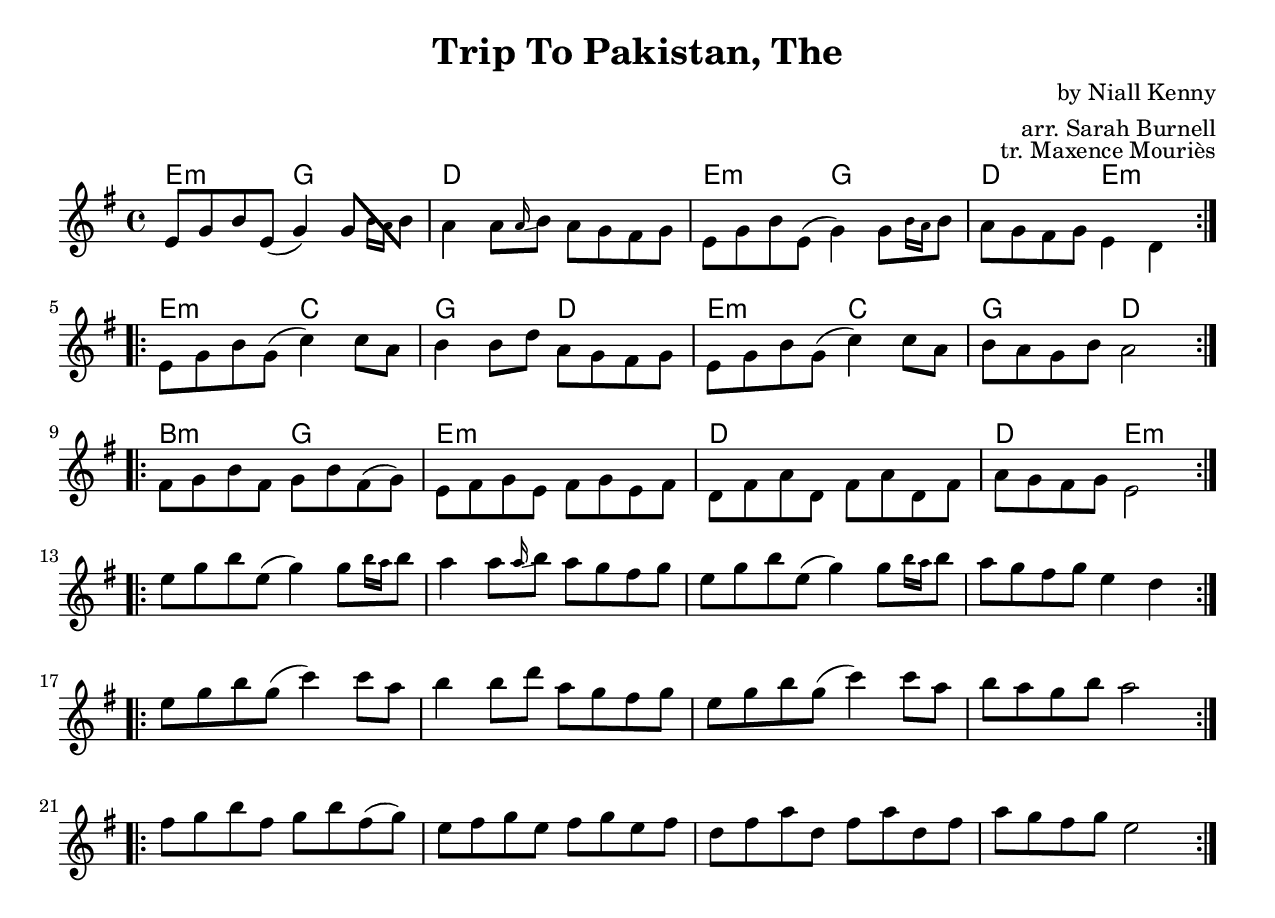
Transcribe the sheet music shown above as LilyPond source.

%\version "2.12"
\include "english.ly"
\header {
	title     = "Trip To Pakistan, The"
	%composer  =  \markup \right-align {"by Niall Kenny" 		\fontsize #-3 "arr. Sarah Burnell" 		\fontsize #-6 "tr. Maxence Mouries"		}}
	composer  =  "by Niall Kenny"
	arranger  =  "arr. Sarah Burnell"
	opus      =	"tr. Maxence Mouriès"
	%opus      = \markup {\with-url #"http://www.bandsman.co.uk/" { \fontsize #-5 {\italic {http://www.bandsman.co.uk }}}}
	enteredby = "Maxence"
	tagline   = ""
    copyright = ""
}
\paper {
  #(set-paper-size "letter")
}
theChords = \chordmode{
 e2:m  g2  d1        e2:m  g2  d2  e2:m
 e2:m  c2  g2    d2  e2:m  c2  g2  d2 
 b2:m  g2  e1:m      d1        d2  e2:m
}

melody =  {
    %\set Score.defaultBarType = "empty" 
	
\override Glissando #'bound-details = #'((right (padding . 0.7)) (left (padding . 0.5))) 
\override Glissando #'extra-offset = #'(0 . -.5) 

	\relative c' { \repeat volta 2 {
		| e8  g  b  e,(g4) g8[\grace {\stemDown b16 [a16]} b8]
		| a4 a8  \grace a16 \glissando b8   a   g    fs  g 
		| e8  g  b  e,(g4) g8[\grace {\stemDown b16 [a16]} b8]
		| a8    g8   fs  g    e4 d4   
        } 
	}
	\break
    \relative c' { \repeat volta 2 {
	    | e8  g  b  g(  c4) c8 a8 | b4 b8   d8   a    g  fs   g
		| e8  g  b  g(  c4) c8 a8 | b8    a8   g    b  a2
		}
	}	
\break	
    \relative c' { \repeat volta 2 {
        | fs8  g   b  fs  g   b  fs( g)
        | e8   fs  g  e   fs  g  e  fs   
        | d8   fs  a  d,  fs  a  d, fs
        | a8   g   fs g   e2
		}
	}
	\break
}

\score {
    <<
	\new ChordNames \with { midiInstrument = "orchestral strings" }
    \chordmode {
		\theChords 
		%\theChords
	} 
	
	\new Staff {
	    \key e \minor
    	\time 4/4
		\set Staff.midiInstrument = #"violin"
		\melody
		\transpose c c' {\melody}
	}
    >>
	\layout { indent = 0.0\cm }
	\midi {
      \context {
        \Score
        tempoWholesPerMinute = #(ly:make-moment 180 4)
       }
    }
}
%\markup { Subsection 2 }
